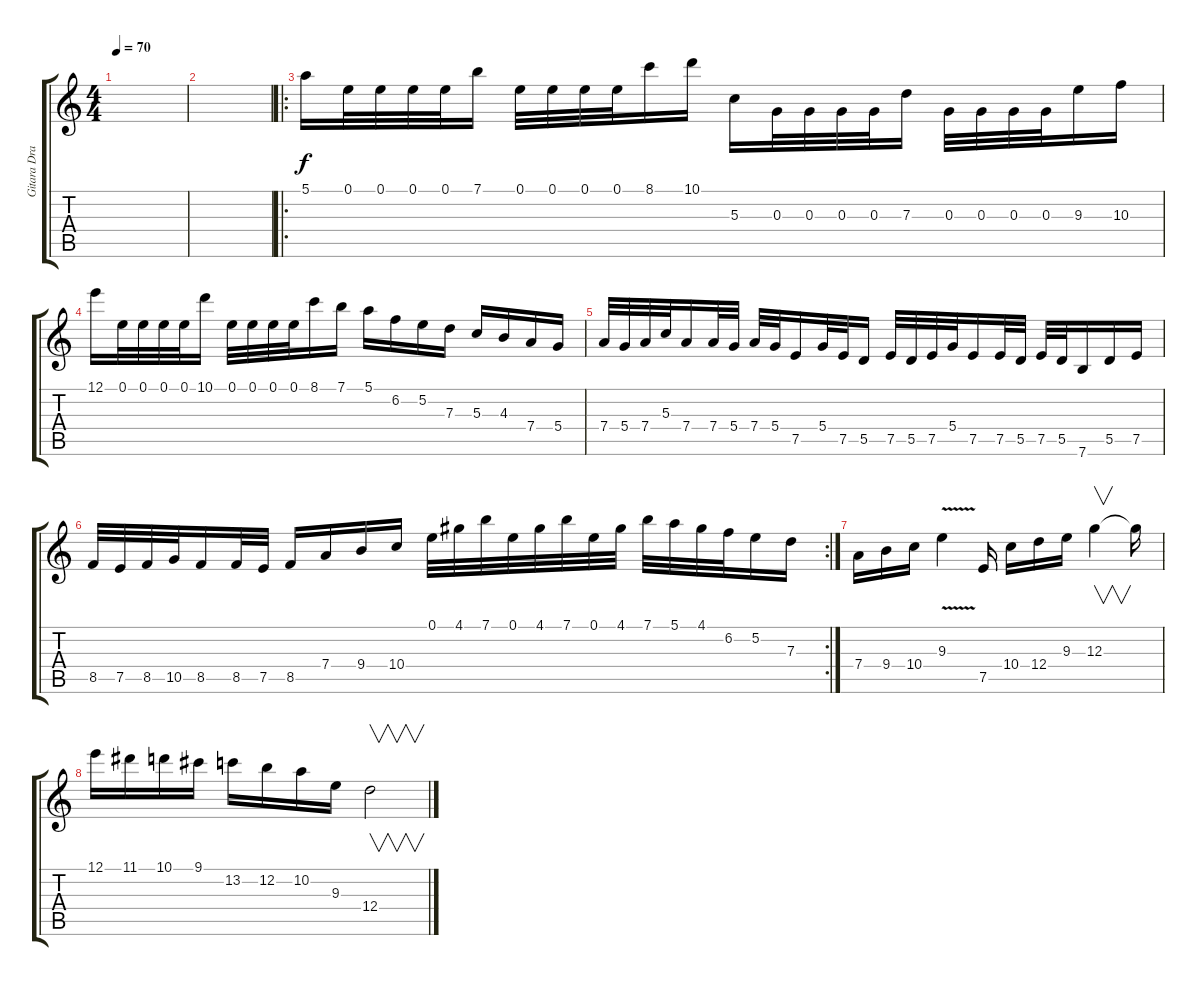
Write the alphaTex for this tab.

\track ("Gitara Draiv" "Gitara Dra") {instrument overdrivenguitar}
\staff {score tabs}
\tuning (E4 B3 G3 D3 A2 E2) {hide}
\ts (4 4)
\tempo 70
\clef g2
\ks aminor
|
|
\ro
5.1.16 0.1.32 0.1.32 0.1.32 0.1.32 7.1.16 0.1.32 0.1.32 0.1.32 0.1.32 8.1.16 10.1.16 5.3.16 0.3.32 0.3.32 0.3.32 0.3.32 7.3.16 0.3.32 0.3.32 0.3.32 0.3.32 9.3.16 10.3.16 |
12.1.16 0.1.32 0.1.32 0.1.32 0.1.32 10.1.16 0.1.32 0.1.32 0.1.32 0.1.32 8.1.16 7.1.16 5.1.16 6.2.16 5.2.16 7.3.16 5.3.16 4.3.16 7.4.16 5.4.16 |
7.4.32 5.4.32 7.4.32 5.3.32 7.4.16 7.4.32 5.4.32 7.4.32 5.4.32 7.5.16 5.4.32 7.5.32 5.5.16 7.5.32 5.5.32 7.5.32 5.4.32 7.5.16 7.5.32 5.5.32 7.5.32 5.5.32 7.6.16 5.5.16 7.5.16 |
\rc 2
8.5.32 7.5.32 8.5.32 10.5.32 8.5.16 8.5.32 7.5.32 8.5.16 7.4.16 9.4.16 10.4.16 0.1.32 4.1.32 7.1.32 0.1.32 4.1.32 7.1.32 0.1.32 4.1.32 7.1.32 5.1.32 4.1.32 6.2.32 5.2.16 7.3.16 |
7.4.16 9.4.16 10.4.16 9.3{v}.4 7.5.16 10.4.16 12.4.16 9.3.16 12.3.4{v} 12.3{t}.16 |
12.1.16 11.1.16 10.1.16 9.1.16 13.2.16 12.2.16 10.2.16 9.3.16 12.4.2{v}
